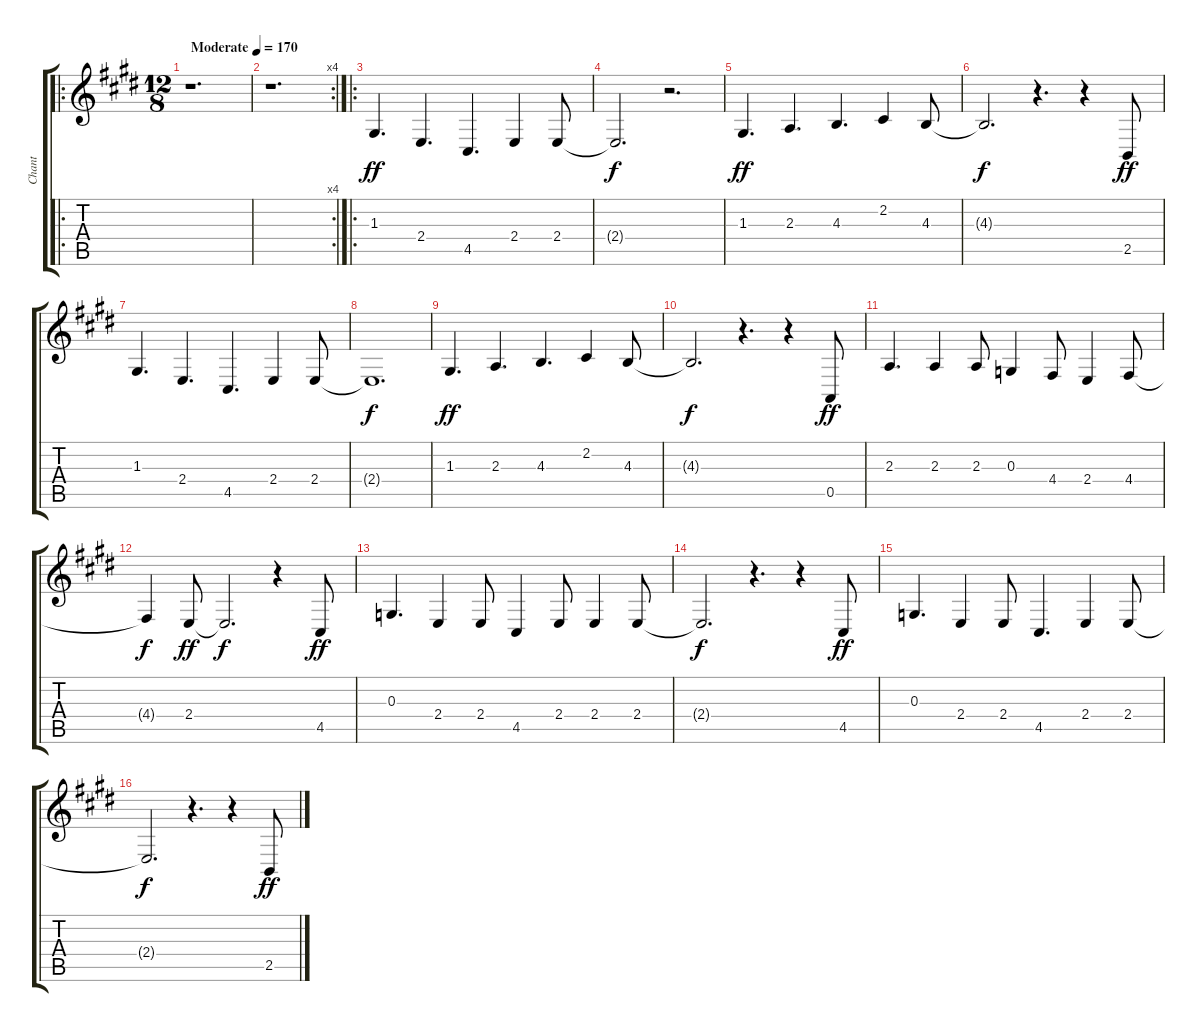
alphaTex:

\track ("Chant" "Chant") {instrument voiceoohs}
\staff {score tabs}
\tuning (E4 B3 G3 D3 A2 E2) {hide}
\ro
\ts (12 8)
\tempo (170 "Moderate")
\clef g2
\ks e
r.1{d dy ff instrument voiceoohs} |
\rc 4
r.1{d} |
\ro
1.3.4{d} 2.4.4{d} 4.5.4{d} 2.4.4 2.4.8 |
2.4{t}.2{d dy f} r.2{d} |
1.3.4{d dy ff} 2.3.4{d} 4.3.4{d} 2.2.4 4.3.8 |
4.3{t}.2{d dy f} r.4{d} r.4 2.5.8{dy ff} |
1.3.4{d} 2.4.4{d} 4.5.4{d} 2.4.4 2.4.8 |
2.4{t}.1{d dy f} |
1.3.4{d dy ff} 2.3.4{d} 4.3.4{d} 2.2.4 4.3.8 |
4.3{t}.2{d dy f} r.4{d} r.4 0.5.8{dy ff} |
2.3.4{d} 2.3.4 2.3.8 0.3.4 4.4.8 2.4.4 4.4.8 |
4.4{t}.4{dy f} 2.4.8{dy ff} 2.4{t}.2{d dy f} r.4 4.5.8{dy ff} |
0.3.4{d} 2.4.4 2.4.8 4.5.4 2.4.8 2.4.4 2.4.8 |
2.4{t}.2{d dy f} r.4{d} r.4 4.5.8{dy ff} |
0.3.4{d} 2.4.4 2.4.8 4.5.4{d} 2.4.4 2.4.8 |
2.4{t}.2{d dy f} r.4{d} r.4 2.5.8{dy ff}
